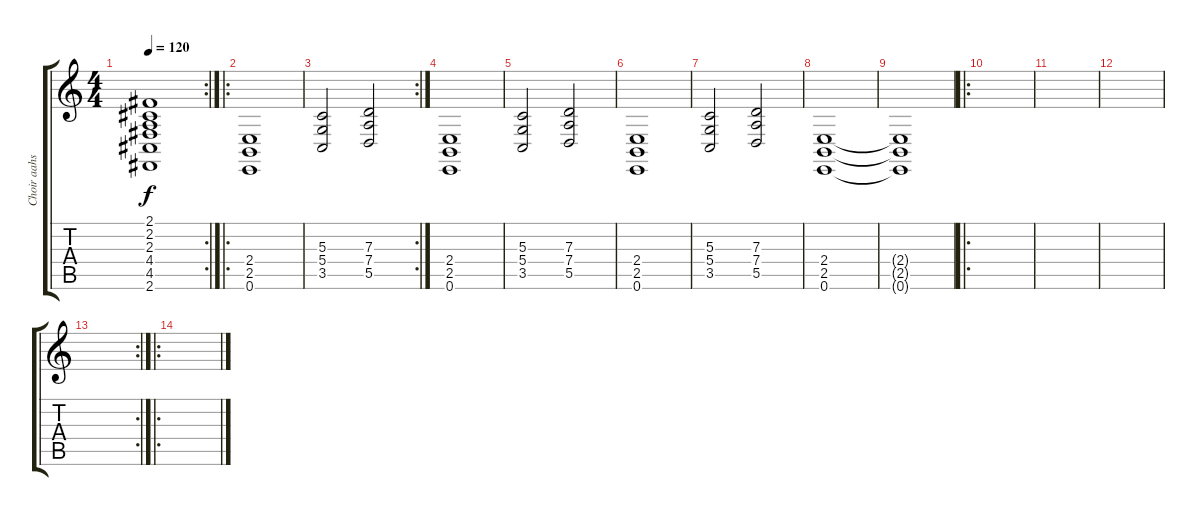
\track ("Choir aahs" "Choir aahs") {instrument choiraahs}
\staff {score tabs}
\tuning (E4 B3 G3 D3 A2 E2) {hide}
\rc 2
\ts (4 4)
\tempo 120
\clef g2
\ks c
(2.1{t} 2.2{t} 2.3{t} 4.4{t} 4.5{t} 2.6{t}).1{dy f} |
\ro
(2.4 2.5 0.6).1 |
\rc 2
(5.3 5.4 3.5).2 (7.3 7.4 5.5).2 |
(2.4 2.5 0.6).1 |
(5.3 5.4 3.5).2 (7.3 7.4 5.5).2 |
(2.4 2.5 0.6).1 |
(5.3 5.4 3.5).2 (7.3 7.4 5.5).2 |
(2.4 2.5 0.6).1 |
(2.4{t} 2.5{t} 0.6{t}).1 |
\ro
|
|
|
\rc 2
|
\ro
